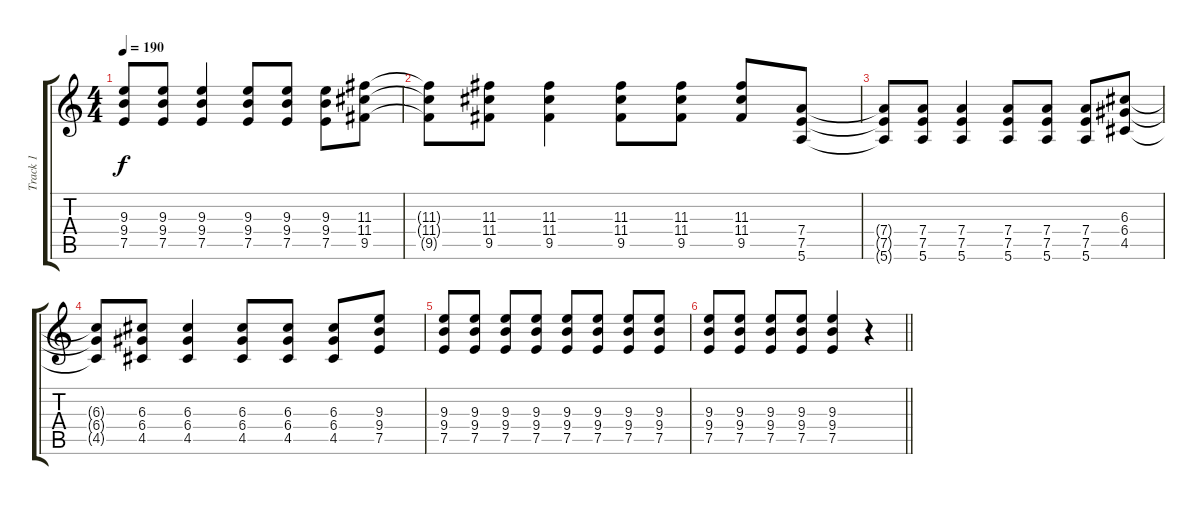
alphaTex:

\track ("Track 1" "Track 1") {instrument distortionguitar}
\staff {score tabs}
\tuning (E4 B3 G3 D3 A2 E2) {hide}
\ts (4 4)
\tempo 190
\clef g2
\ks c
(9.3{t} 9.4{t} 7.5{t}).8{dy f} (9.3 9.4 7.5).8 (9.3 9.4 7.5).4 (9.3 9.4 7.5).8 (9.3 9.4 7.5).8 (9.3 9.4 7.5).8 (11.3 11.4 9.5).8 |
(11.3{t} 11.4{t} 9.5{t}).8 (11.3 11.4 9.5).8 (11.3 11.4 9.5).4 (11.3 11.4 9.5).8 (11.3 11.4 9.5).8 (11.3 11.4 9.5).8 (7.4 7.5 5.6).8 |
(7.4{t} 7.5{t} 5.6{t}).8 (7.4 7.5 5.6).8 (7.4 7.5 5.6).4 (7.4 7.5 5.6).8 (7.4 7.5 5.6).8 (7.4 7.5 5.6).8 (6.3 6.4 4.5).8 |
(6.3{t} 6.4{t} 4.5{t}).8 (6.3 6.4 4.5).8 (6.3 6.4 4.5).4 (6.3 6.4 4.5).8 (6.3 6.4 4.5).8 (6.3 6.4 4.5).8 (9.3 9.4 7.5).8 |
(9.3 9.4 7.5).8 (9.3 9.4 7.5).8 (9.3 9.4 7.5).8 (9.3 9.4 7.5).8 (9.3 9.4 7.5).8 (9.3 9.4 7.5).8 (9.3 9.4 7.5).8 (9.3 9.4 7.5).8 |
\barLineRight lightlight
(9.3 9.4 7.5).8 (9.3 9.4 7.5).8 (9.3 9.4 7.5).8 (9.3 9.4 7.5).8 (9.3 9.4 7.5).4 r.4
